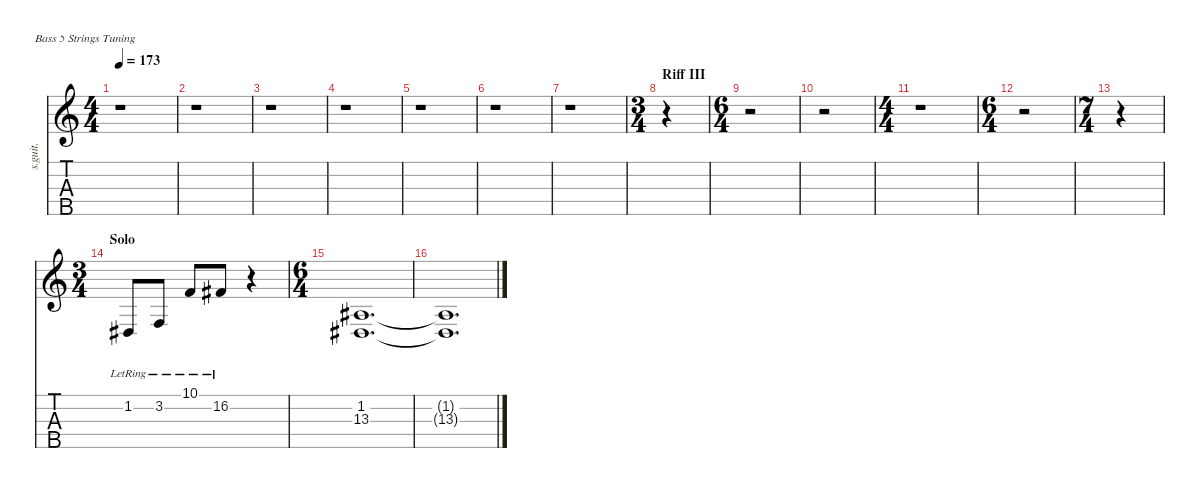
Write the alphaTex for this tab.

\defaultSystemsLayout 4
\hideDynamics
\bracketExtendMode nobrackets
\track ("Acoustic Piano (Left Hand)" "s.guit.") {instrument brightacousticpiano}
\staff {score tabs}
\tuning (G2 D2 A1 E1 B0)
\displaytranspose 12
\ts (4 4)
\tempo 173
\clef g2
\ks c
r.1{dy mf} |
r.1 |
r.1 |
r.1 |
r.1 |
r.1 |
r.1 |
\ts (3 4)
\beaming (8 2 2 2 2)
\section ("" "Riff III")
r.4 |
\ts (6 4)
\beaming (8 2 2 2 2)
r.2 |
r.2 |
\ts (4 4)
\beaming (8 2 2 2 2)
r.1 |
\ts (6 4)
\beaming (8 2 2 2 2)
r.2 |
\ts (7 4)
\beaming (8 2 2 2 2)
r.4 |
\ts (3 4)
\beaming (8 2 2 2 2)
\section ("" "Solo")
1.2{lr acc #}.8{lyrics (0 "") lyrics (1 "") lyrics (2 "") lyrics (3 "") lyrics (4 "")} 3.2{lr}.8{lyrics (0 "") lyrics (1 "") lyrics (2 "") lyrics (3 "") lyrics (4 "")} 10.1{lr}.8{lyrics (0 "") lyrics (1 "") lyrics (2 "") lyrics (3 "") lyrics (4 "")} 16.2{lr acc #}.8{lyrics (0 "") lyrics (1 "") lyrics (2 "") lyrics (3 "") lyrics (4 "")} r.4 |
\ts (6 4)
\beaming (8 2 2 2 2)
(1.2{acc #} 13.3{acc #}).1{d lyrics (0 "") lyrics (1 "") lyrics (2 "") lyrics (3 "") lyrics (4 "")} |
(1.2{t acc #} 13.3{t acc #}).1{d lyrics (0 "") lyrics (1 "") lyrics (2 "") lyrics (3 "") lyrics (4 "")}
